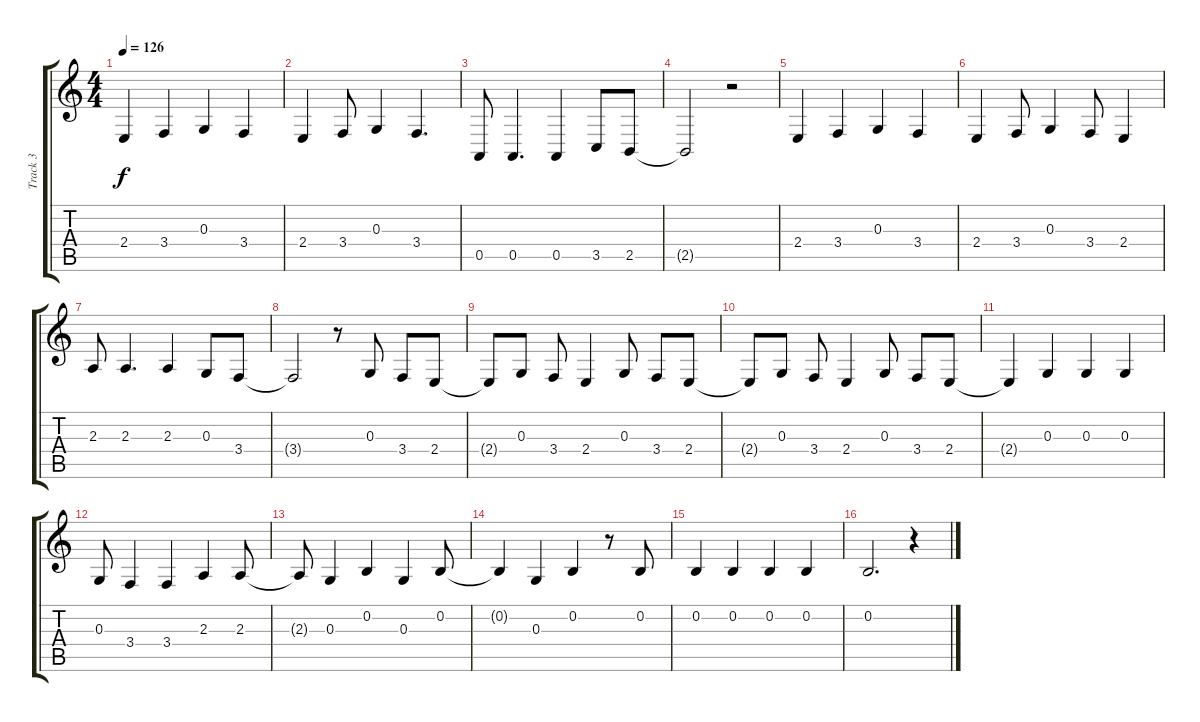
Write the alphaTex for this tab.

\track ("Track 3" "Track 3") {instrument lead6voice}
\staff {score tabs}
\tuning (E4 B3 G3 D3 A2 E2) {hide}
\ts (4 4)
\tempo 126
\clef g2
\ks c
2.4.4{dy f} 3.4.4 0.3.4 3.4.4 |
2.4.4 3.4.8 0.3.4 3.4.4{d} |
0.5.8 0.5.4{d} 0.5.4 3.5.8 2.5.8 |
2.5{t}.2 r.2 |
2.4.4 3.4.4 0.3.4 3.4.4 |
2.4.4 3.4.8 0.3.4 3.4.8 2.4.4 |
2.3.8 2.3.4{d} 2.3.4 0.3.8 3.4.8 |
3.4{t}.2 r.8 0.3.8 3.4.8 2.4.8 |
2.4{t}.8 0.3.8 3.4.8 2.4.4 0.3.8 3.4.8 2.4.8 |
2.4{t}.8 0.3.8 3.4.8 2.4.4 0.3.8 3.4.8 2.4.8 |
2.4{t}.4 0.3.4 0.3.4 0.3.4 |
0.3.8 3.4.4 3.4.4 2.3.4 2.3.8 |
2.3{t}.8 0.3.4 0.2.4 0.3.4 0.2.8 |
0.2{t}.4 0.3.4 0.2.4 r.8 0.2.8 |
0.2.4 0.2.4 0.2.4 0.2.4 |
0.2.2{d} r.4
